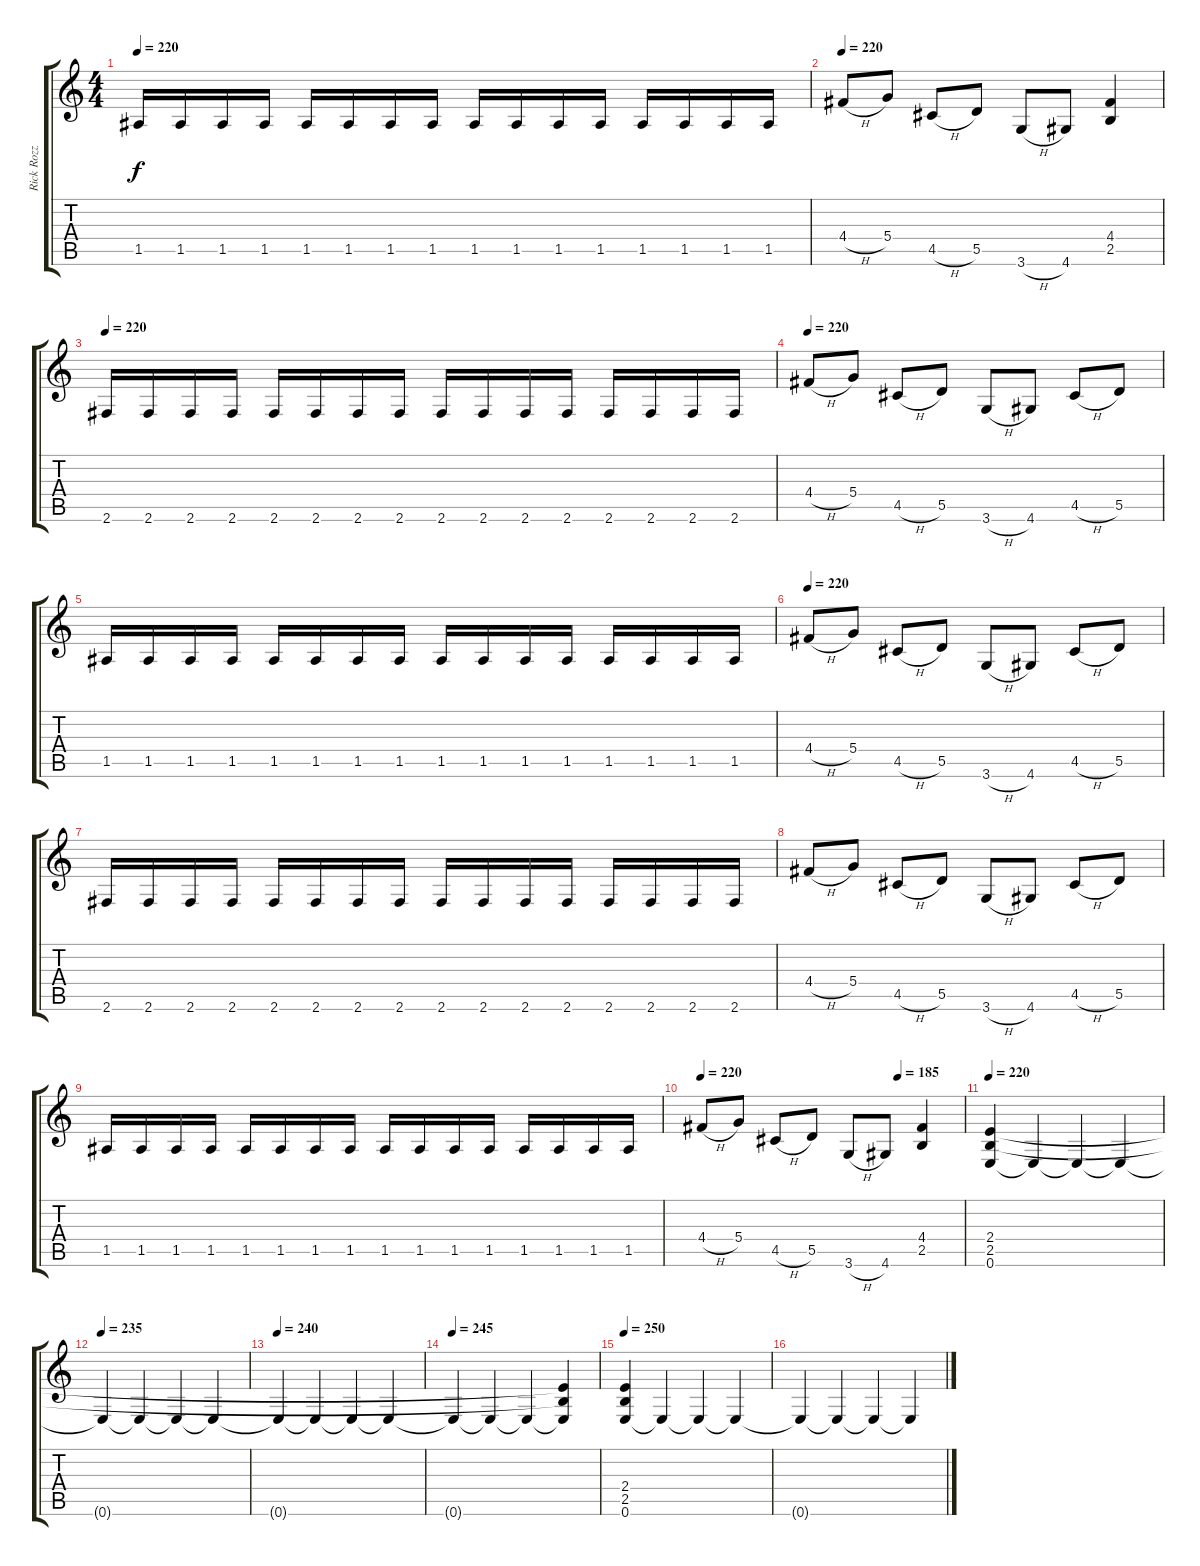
\track ("Rick Rozz" "Rick Rozz") {instrument distortionguitar}
\staff {score tabs}
\tuning (E4 B3 G3 D3 A2 E2) {hide}
\ts (4 4)
\tempo 220
\clef g2
\ks c
1.5.16{dy f} 1.5.16 1.5.16 1.5.16 1.5.16 1.5.16 1.5.16 1.5.16 1.5.16 1.5.16 1.5.16 1.5.16 1.5.16 1.5.16 1.5.16 1.5.16 |
\tempo 220
4.4{h}.8 5.4.8 4.5{h}.8 5.5.8 3.6{h}.8 4.6.8 (4.4 2.5).4 |
\tempo 220
2.6.16 2.6.16 2.6.16 2.6.16 2.6.16 2.6.16 2.6.16 2.6.16 2.6.16 2.6.16 2.6.16 2.6.16 2.6.16 2.6.16 2.6.16 2.6.16 |
\tempo 220
4.4{h}.8 5.4.8 4.5{h}.8 5.5.8 3.6{h}.8 4.6.8 4.5{h}.8 5.5.8 |
1.5.16 1.5.16 1.5.16 1.5.16 1.5.16 1.5.16 1.5.16 1.5.16 1.5.16 1.5.16 1.5.16 1.5.16 1.5.16 1.5.16 1.5.16 1.5.16 |
\tempo 220
4.4{h}.8 5.4.8 4.5{h}.8 5.5.8 3.6{h}.8 4.6.8 4.5{h}.8 5.5.8 |
2.6.16 2.6.16 2.6.16 2.6.16 2.6.16 2.6.16 2.6.16 2.6.16 2.6.16 2.6.16 2.6.16 2.6.16 2.6.16 2.6.16 2.6.16 2.6.16 |
4.4{h}.8 5.4.8 4.5{h}.8 5.5.8 3.6{h}.8 4.6.8 4.5{h}.8 5.5.8 |
1.5.16 1.5.16 1.5.16 1.5.16 1.5.16 1.5.16 1.5.16 1.5.16 1.5.16 1.5.16 1.5.16 1.5.16 1.5.16 1.5.16 1.5.16 1.5.16 |
\tempo 220
\tempo (185 0.75)
4.4{h}.8 5.4.8 4.5{h}.8 5.5.8 3.6{h}.8 4.6.8 (4.4 2.5).4 |
\tempo 220
(2.4 2.5 0.6).4 0.6{t}.4 0.6{t}.4 0.6{t}.4 |
\tempo 235
0.6{t}.4 0.6{t}.4 0.6{t}.4 0.6{t}.4 |
\tempo 240
0.6{t}.4 0.6{t}.4 0.6{t}.4 0.6{t}.4 |
\tempo 245
0.6{t}.4 0.6{t}.4 0.6{t}.4 (2.4{t} 2.5{t} 0.6{t}).4 |
\tempo 250
(2.4 2.5 0.6).4 0.6{t}.4 0.6{t}.4 0.6{t}.4 |
0.6{t}.4 0.6{t}.4 0.6{t}.4 0.6{t}.4
